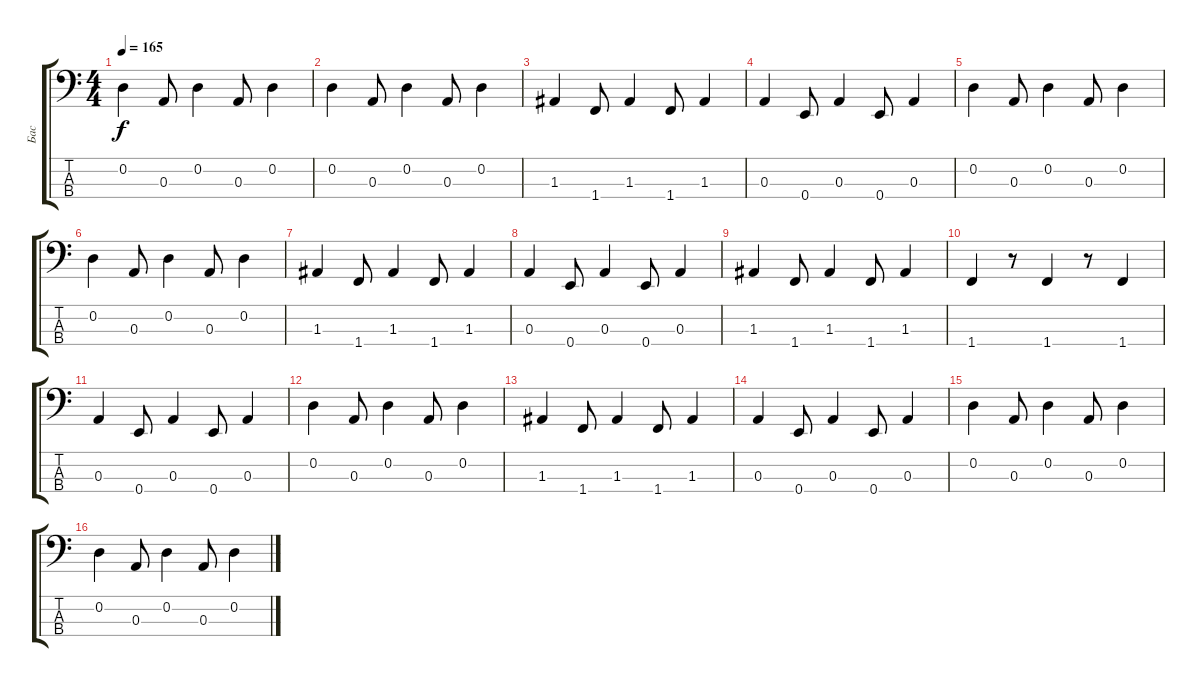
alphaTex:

\track ("Бас" "Бас") {instrument fretlessbass}
\staff {score tabs}
\tuning (G2 D2 A1 E1) {hide}
\ts (4 4)
\tempo 165
\clef f4
\ks c
0.2.4{dy f} 0.3.8 0.2.4 0.3.8 0.2.4 |
0.2.4 0.3.8 0.2.4 0.3.8 0.2.4 |
1.3.4 1.4.8 1.3.4 1.4.8 1.3.4 |
0.3.4 0.4.8 0.3.4 0.4.8 0.3.4 |
0.2.4 0.3.8 0.2.4 0.3.8 0.2.4 |
0.2.4 0.3.8 0.2.4 0.3.8 0.2.4 |
1.3.4 1.4.8 1.3.4 1.4.8 1.3.4 |
0.3.4 0.4.8 0.3.4 0.4.8 0.3.4 |
1.3.4 1.4.8 1.3.4 1.4.8 1.3.4 |
1.4.4 r.8 1.4.4 r.8 1.4.4 |
0.3.4 0.4.8 0.3.4 0.4.8 0.3.4 |
0.2.4 0.3.8 0.2.4 0.3.8 0.2.4 |
1.3.4 1.4.8 1.3.4 1.4.8 1.3.4 |
0.3.4 0.4.8 0.3.4 0.4.8 0.3.4 |
0.2.4 0.3.8 0.2.4 0.3.8 0.2.4 |
0.2.4 0.3.8 0.2.4 0.3.8 0.2.4
